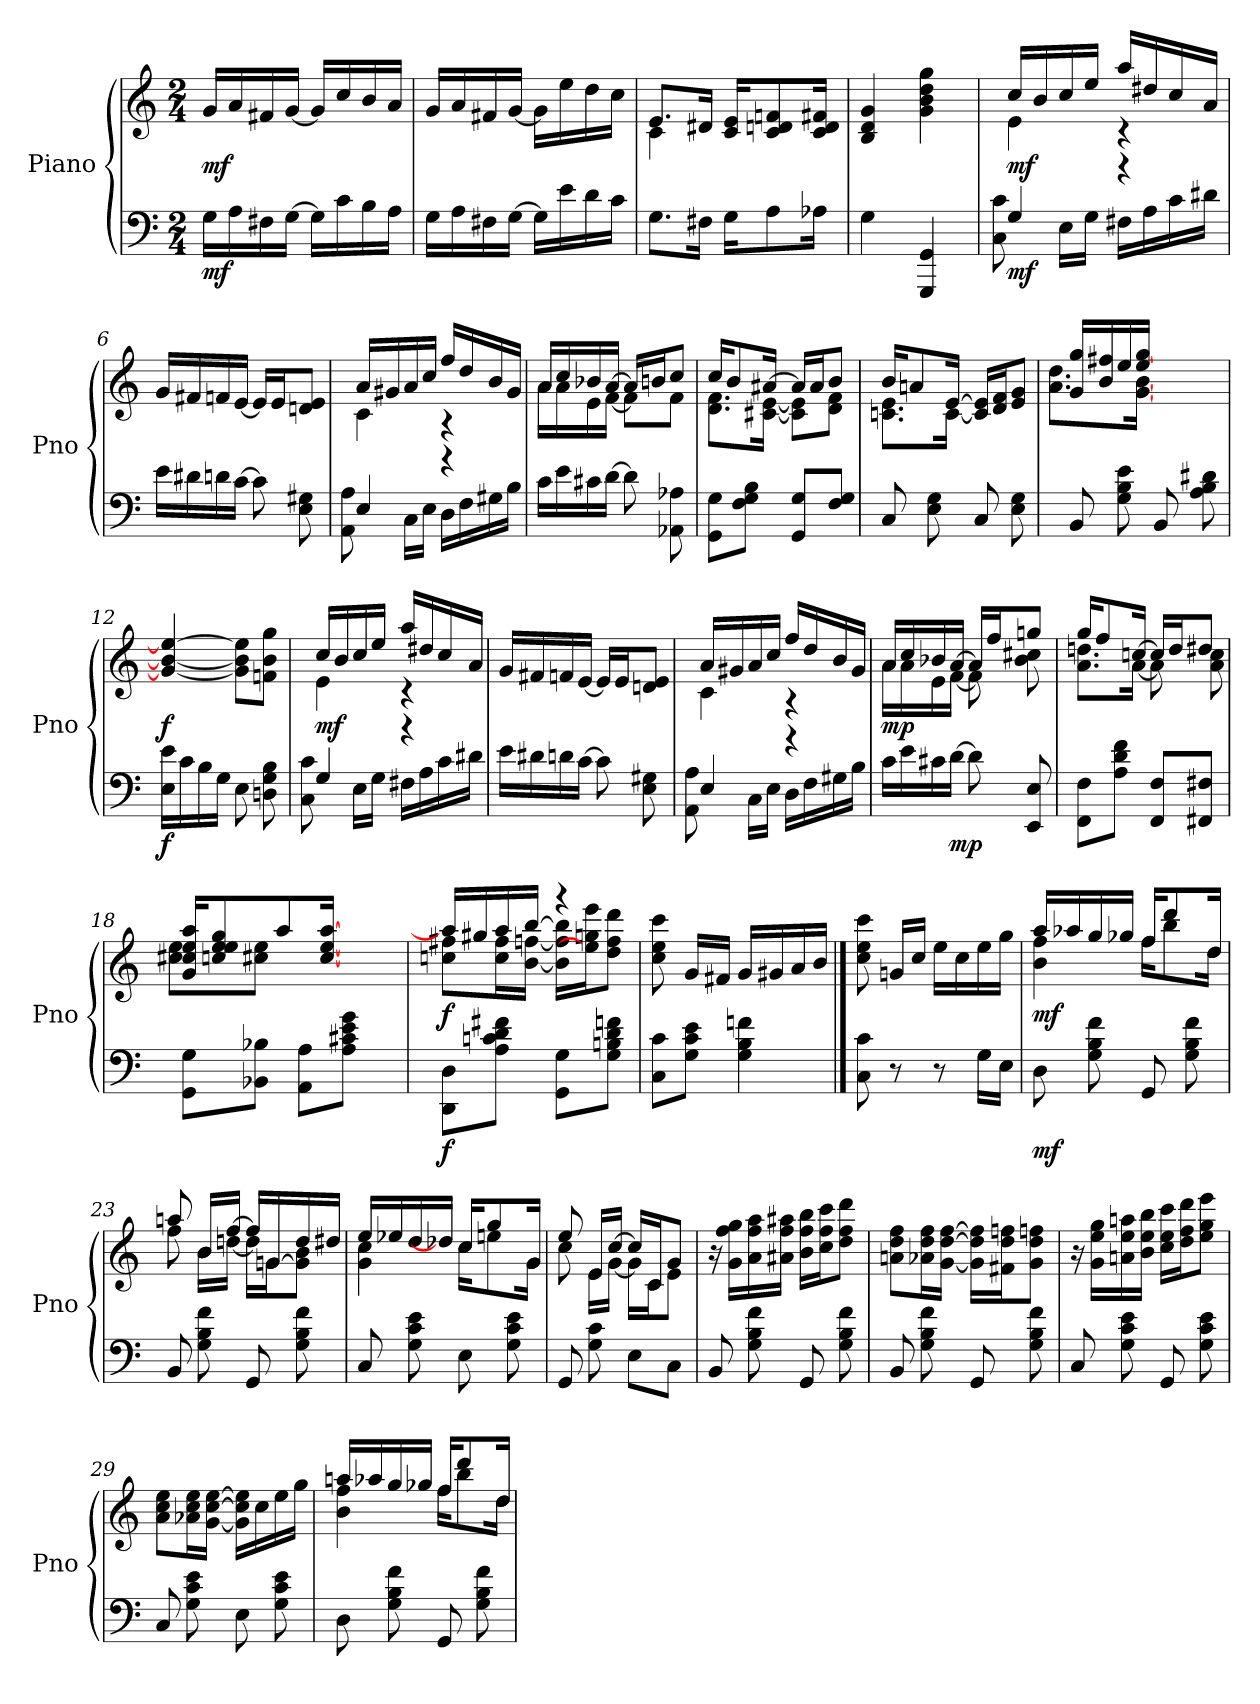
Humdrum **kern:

**kern	**dynam	**kern	**dynam
*part2	*part2	*part1	*part1
*staff2	*staff2	*staff1	*staff1
*I"Piano	*	*I"Piano	*
*I'Pno	*	*I'Pno	*
*clefF4	*	*clefG2	*
*k[]	*	*k[]	*
*M2/4	*	*M2/4	*
*MM92	*	*MM92	*
=1	=1	=1	=1
!	!LO:DY:b	!	!LO:DY:b
16G\LL	mf	16g/LL	mf
16A\	.	16a/	.
16F#X\	.	16f#X/	.
[16G\JJ	.	[16g/JJ	.
16G\LL]	.	16g/LL]	.
16c\	.	16cc/	.
16B\	.	16b/	.
16A\JJ	.	16a/JJ	.
=2	=2	=2	=2
16G\LL	.	16g/LL	.
16A\	.	16a/	.
16F#X\	.	16f#X/	.
[16G\JJ	.	[16g/JJ	.
16G\LL]	.	16g\LL]	.
16e\	.	16ee\	.
16d\	.	16dd\	.
16c\JJ	.	16cc\JJ	.
=3	=3	=3	=3
*	*	*^	*
8.G\L	.	8.e/L	4c\	.
16F#X\Jk	.	16d#X/Jk	.	.
16G\KL	.	16c/ 16e/KL	4ryy	.
8A\	.	8c/ 8dn/ 8fn/	.	.
16A-X\Jk	.	16c/ 16d/ 16f#X/Jk	.	.
*	*	*v	*v	*
=4	=4	=4	=4
4G\	.	4B/ 4d/ 4g/	.
4GGG/ 4GG/	.	4g\ 4b\ 4dd\ 4gg\	.
=5	=5	=5	=5
*^	*	*^	*
!	!	!LO:DY:b	!	!	!LO:DY:b
4G/	8C\ 8c\	mf	16cc/LL	4e\	mf
.	.	.	16b/	.	.
.	16E\LL	.	16cc/	.	.
.	16G\JJ	.	16ee/JJ	.	.
4r	16F#X\LL	.	16aa/LL	4r	.
.	16A\	.	16dd#X/	.	.
.	16c\	.	16cc/	.	.
.	16d#X\JJ	.	16a/JJ	.	.
*v	*v	*	*	*	*
*	*	*v	*v	*
!!LO:LB:g=z
=6	=6	=6	=6
16e\LL	.	16g/LL	.
16d#X\	.	16f#X/	.
16dn\	.	16fn/	.
[16c\JJ	.	[16e/JJ	.
8c\]	.	16e/LL]	.
.	.	16e/J	.
8E\ 8G#X\	.	8dn/ 8e/J	.
=7	=7	=7	=7
*^	*	*^	*
4E/	8AA\ 8A\	.	16a/LL	4c\	.
.	.	.	16g#X/	.	.
.	16C\LL	.	16a/	.	.
.	16E\JJ	.	16cc/JJ	.	.
4r	16D\LL	.	16ff/LL	4r	.
.	16F\	.	16dd/	.	.
.	16G#X\	.	16b/	.	.
.	16B\JJ	.	16g#/JJ	.	.
*v	*v	*	*	*	*
=8	=8	=8	=8	=8
16c\LL	.	16a/LL	16a\LL	.
16e\	.	16cc/	16a\	.
16c#X\	.	16b-X/	16e\	.
[16d\JJ	.	[16a/JJ	[16f\JJ	.
8d\]	.	16a/LL]	8f\L]	.
.	.	16bn/J	.	.
8AA-X\ 8A-X\	.	8cc/J	8f\J	.
=9	=9	=9	=9	=9
8GG\ 8G\L	.	16cc/KL	8.d\ 8.f\L	.
.	.	8b/	.	.
8F\ 8G\ 8B\J	.	.	.	.
.	.	[16a#X/Jk	[16c#X\ [16e\Jk	.
8GG/ 8G/L	.	16a#/LL]	8c#\] 8e\]L	.
.	.	16a#/J	.	.
8F/ 8G/J	.	8b/J	8d\ 8f\J	.
!!LO:LB:g=z	!!
=10	=10	=10	=10	=10
8C/	.	16b/KL	8.cn\ 8.e\L	.
.	.	8an/	.	.
8E\ 8G\	.	.	.	.
.	.	[16e/Jk	[16c\Jk	.
8C/	.	16c/] 16e/]LL	4ryy	.
.	.	16d/ 16f/J	.	.
8E\ 8G\	.	8e/ 8g/J	.	.
=11	=11	=11	=11	=11
8BB/	.	16g/ 16gg/LL	8.a\ 8.dd\L	.
.	.	16b/ 16ff#X/	.	.
8G\ 8B\ 8e\	.	16ee/	.	.
.	.	[16ee/ 16gg/JJ	[16g\ [16b\Jk	.
!	!	!	!	!LO:DY:b
8BB/	.	4ryy	4ryy	other-dynamics
8A\ 8B\ 8d#X\	.	.	.	.
*	*	*v	*v	*
=12	=12	=12	=12
!	!LO:DY:b	!	!LO:DY:b
16E\ 16e\LL	f	4g/_ 4b/_ 4ee/_	f
16c\	.	.	.
16B\	.	.	.
16G\JJ	.	.	.
8E\	.	8g\] 8b\] 8ee\]L	.
8Dn\ 8G\ 8B\	.	8fn\ 8b\ 8gg\J	.
=13	=13	=13	=13
*^	*	*^	*
!	!	!	!	!	!LO:DY:b
4G/	8C\ 8c\	.	16cc/LL	4e\	mf
.	.	.	16b/	.	.
.	16E\LL	.	16cc/	.	.
.	16G\JJ	.	16ee/JJ	.	.
4r	16F#X\LL	.	16aa/LL	4r	.
.	16A\	.	16dd#X/	.	.
.	16c\	.	16cc/	.	.
.	16d#X\JJ	.	16a/JJ	.	.
*v	*v	*	*	*	*
*	*	*v	*v	*
!!LO:LB:g=z
=14	=14	=14	=14
16e\LL	.	16g/LL	.
16d#X\	.	16f#X/	.
16dn\	.	16fn/	.
[16c\JJ	.	[16e/JJ	.
8c\]	.	16e/LL]	.
.	.	16e/J	.
8E\ 8G#X\	.	8dn/ 8e/J	.
=15	=15	=15	=15
*^	*	*^	*
4E/	8AA\ 8A\	.	16a/LL	4c\	.
.	.	.	16g#X/	.	.
.	16C\LL	.	16a/	.	.
.	16E\JJ	.	16cc/JJ	.	.
4r	16D\LL	.	16ff/LL	4r	.
.	16F\	.	16dd/	.	.
.	16G#X\	.	16b/	.	.
.	16B\JJ	.	16g#/JJ	.	.
=16	=16	=16	=16	=16	=16
!	!	!	!	!	!LO:DY:b
*v	*v	*	*	*	*
16c\LL	.	16a/LL	16a\LL	mp
16e\	.	16cc/	16a\	.
16c#X\	.	16b-X/	16e\	.
!	!LO:DY:b	!	!	!
[16d\JJ	mp	[16a/JJ	[16f\JJ	.
8d\]	.	16a/LL]	8f\]	.
.	.	16ff/J	.	.
8EE/ 8E/	.	8ggn/J	8b-\ 8cc#X\	.
=17	=17	=17	=17	=17
!	!	!	!	!LO:DY:b
8FF\ 8F\L	.	16gg/KL	8.a\ 8.ddn\L	other-dynamics
.	.	8ff/	.	.
8A\ 8d\ 8f\J	.	.	.	.
.	.	[16ccn/Jk	[16a\Jk	.
8FF/ 8F/L	.	16cc/LL]	8a\]	.
.	.	16dd/J	.	.
!	!LO:DY:b	!	!	!
8FF#X/ 8F#X/J	other-dynamics	8dd#X/J	8a\ 8cc\	.
!!LO:LB:g=z	!!
=18	=18	=18	=18	=18
8GG\ 8G\L	.	16g/ 16cc/ 16ee/ 16aa/KL	8cc#X\ 8ee\L	.
.	.	8ccn/ 8ee/ 8ee/ 8gg/	.	.
8BB-X\ 8B-X\J	.	.	8cc#X\ 8ee\J	.
.	.	8aa/	.	.
!	!	!	!	!LO:DY:b
8AA\ 8A\L	.	.	4ryy	other-dynamics
.	.	[16cc#/ [16ee/ [16aa/Jk	.	.
!	!LO:DY:b	!	!	!
8A\ 8c#X\ 8e\ 8g\J	other-dynamics	4ryy	.	.
8ryy	.	.	8ryy	.
=19	=19	=19	=19	=19
!	!LO:DY:b	!	!	!LO:DY:b
8DD\ 8D\L	f	16aa/LL]	8ccn\ 8ff#X\L	f
.	.	16gg#X/	.	.
8A\ 8cn\ 8d\ 8f#X\J	.	16aa/	16cc\ 16ff#\L	.
.	.	[16bb/JJ	[16b\ [16ffn\JJ	.
8GG\ 8G\L	.	4r	16b\] 16ff\] 16bb\]LL	.
.	.	.	16ee\] 16ggn\ 16eee\J	.
8G\ 8Bn\ 8d\ 8fn\J	.	.	8dd\ 8ff\ 8ddd\J	.
*	*	*v	*v	*
=20	=20	=20	=20
8C\ 8c\L	.	8cc\ 8ee\ 8ccc\	.
8G\ 8c\ 8e\J	.	16g/LL	.
.	.	16f#X/JJ	.
4G\ 4B\ 4fn\	.	16g/LL	.
.	.	16g#X/	.
.	.	16a/	.
.	.	16b/JJ	.
==21	==21	==21	==21
8C\ 8c\	.	8cc\ 8ee\ 8ccc\	.
8r	.	16gn/LL	.
.	.	16cc/JJ	.
8r	.	16ee\LL	.
.	.	16cc\	.
16G\LL	.	16ee\	.
16E\JJ	.	16gg\JJ	.
!!LO:PB:g=z
=22	=22	=22	=22
*	*	*^	*
!	!LO:DY:b	!	!	!LO:DY:b
8D\	mf	16aa/LL	4b\ 4ff\	mf
.	.	16aa-X/	.	.
8G\ 8B\ 8f\	.	16gg/	.	.
.	.	16gg-X/JJ	.	.
8GG/	.	16ff/KL	16ff\KL	.
.	.	8ddd/	8bb\	.
8G\ 8B\ 8f\	.	.	.	.
.	.	16dd/Jk	16dd\Jk	.
=23	=23	=23	=23	=23
8BB/	.	8aan/	8ff\	.
8G\ 8B\ 8f\	.	16b/LL	16b\LL	.
.	.	[16ff/JJ	[16ddn\JJ	.
8GG/	.	16ff/LL]	16dd\LL]	.
.	.	[16gn/	16g\J	.
8G\ 8B\ 8f\	.	16dd/	8g\] 8b\J	.
.	.	16dd#X/JJ	.	.
=24	=24	=24	=24	=24
8C/	.	16ee/LL	4g\ 4cc\	.
.	.	16ee-X/	.	.
8G\ 8c\ 8e\	.	16dd/	.	.
.	.	16dd-X/JJ]	.	.
8E\	.	16cc/KL	16cc\KL	.
.	.	8gg/	8een\	.
8G\ 8c\ 8e\	.	.	.	.
.	.	16g/Jk	16g\Jk	.
=25	=25	=25	=25	=25
8GG/	.	8ee/	8cc\	.
8G\ 8c\	.	16e/LL	16e\LL	.
.	.	[16cc/JJ	[16g\JJ	.
8E\L	.	16cc/LL]	16g\LL]	.
.	.	16c/J	16c\J	.
8C\J	.	8g/J	8e\J	.
*	*	*v	*v	*
=26	=26	=26	=26
8BB/	.	16r	.
.	.	16g\ 16ff\ 16gg\LL	.
8G\ 8B\ 8f\	.	16a\ 16ff\ 16aa\	.
.	.	16a#X\ 16ff\ 16aa#X\JJ	.
8GG/	.	16b\ 16ff\ 16bb\LL	.
.	.	16cc\ 16ff\ 16ccc\J	.
8G\ 8B\ 8f\	.	8dd\ 8ff\ 8ddd\J	.
!!LO:LB:g=z
=27	=27	=27	=27
8BB/	.	8an\ 8dd\ 8ff\L	.
8G\ 8B\ 8f\	.	16a-X\ 16dd\ 16ff\L	.
.	.	[16g\ [16dd\ [16ff\JJ	.
8GG/	.	16g\] 16dd\] 16ff\]LL	.
.	.	16f#X\ 16dd\ 16ffn\J	.
8G\ 8B\ 8f\	.	8g\ 8dd\ 8ffn\J	.
=28	=28	=28	=28
8C/	.	16r	.
.	.	16g\ 16ee\ 16gg\LL	.
8G\ 8c\ 8e\	.	16an\ 16ee\ 16aan\	.
.	.	16b\ 16ee\ 16bb\JJ	.
8GG/	.	16cc\ 16ee\ 16ccc\LL	.
.	.	16dd\ 16ff\ 16ddd\J	.
8G\ 8c\ 8e\	.	8ee\ 8gg\ 8eee\J	.
=29	=29	=29	=29
8C/	.	8a\ 8cc\ 8ee\L	.
8G\ 8c\ 8e\	.	16a-X\ 16cc\ 16ee\L	.
.	.	[16g\ [16cc\ [16ee\JJ	.
8E\	.	16g\] 16cc\] 16ee\]LL	.
.	.	16cc\	.
8G\ 8c\ 8e\	.	16ee\	.
.	.	16gg\JJ	.
=30	=30	=30	=30
*	*	*^	*
8D\	.	16aan/LL	4b\ 4ff\	.
.	.	16aa-X/	.	.
8G\ 8B\ 8f\	.	16gg/	.	.
.	.	16gg-X/JJ	.	.
8GG/	.	16ff/KL	16ff\KL	.
.	.	8ddd/	8bb\	.
8G\ 8B\ 8f\	.	.	.	.
.	.	16dd/Jk	16dd\Jk	.
*	*	*v	*v	*
=	=	=	=
*-	*-	*-	*-
